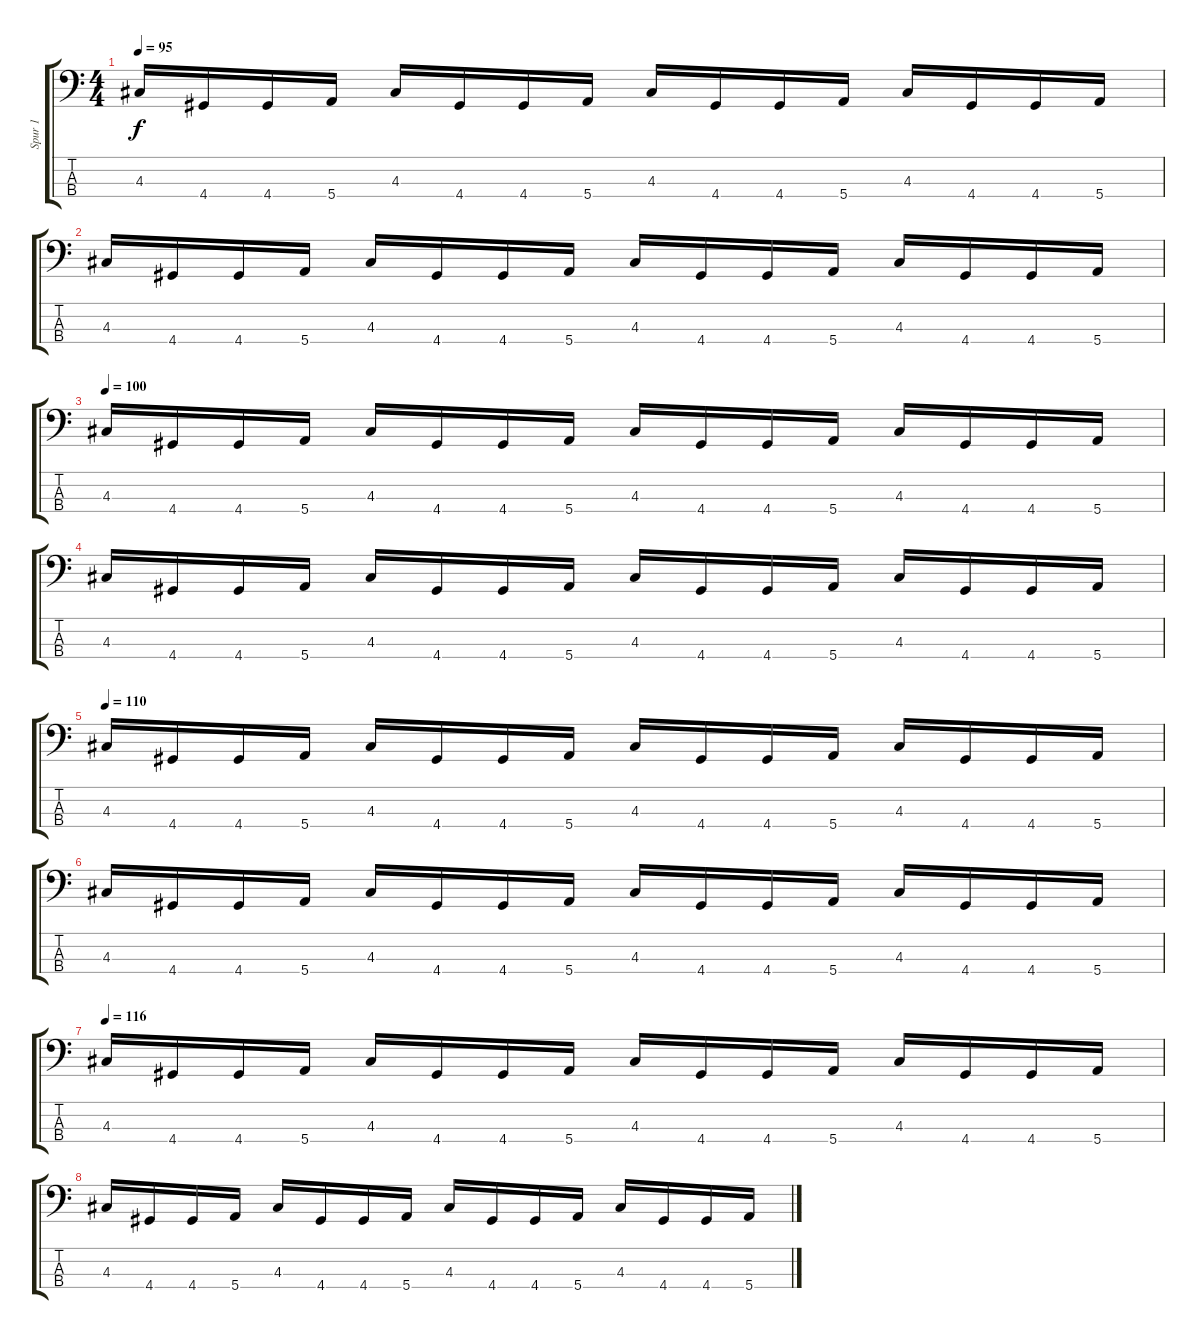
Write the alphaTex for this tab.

\track ("Spur 1" "Spur 1") {instrument electricbassfinger}
\staff {score tabs}
\tuning (G2 D2 A1 E1) {hide}
\ts (4 4)
\tempo 95
\clef f4
\ks c
4.3.16{dy f} 4.4.16 4.4.16 5.4.16 4.3.16 4.4.16 4.4.16 5.4.16 4.3.16 4.4.16 4.4.16 5.4.16 4.3.16 4.4.16 4.4.16 5.4.16 |
4.3.16 4.4.16 4.4.16 5.4.16 4.3.16 4.4.16 4.4.16 5.4.16 4.3.16 4.4.16 4.4.16 5.4.16 4.3.16 4.4.16 4.4.16 5.4.16 |
\tempo 100
4.3.16 4.4.16 4.4.16 5.4.16 4.3.16 4.4.16 4.4.16 5.4.16 4.3.16 4.4.16 4.4.16 5.4.16 4.3.16 4.4.16 4.4.16 5.4.16 |
4.3.16 4.4.16 4.4.16 5.4.16 4.3.16 4.4.16 4.4.16 5.4.16 4.3.16 4.4.16 4.4.16 5.4.16 4.3.16 4.4.16 4.4.16 5.4.16 |
\tempo 110
4.3.16 4.4.16 4.4.16 5.4.16 4.3.16 4.4.16 4.4.16 5.4.16 4.3.16 4.4.16 4.4.16 5.4.16 4.3.16 4.4.16 4.4.16 5.4.16 |
4.3.16 4.4.16 4.4.16 5.4.16 4.3.16 4.4.16 4.4.16 5.4.16 4.3.16 4.4.16 4.4.16 5.4.16 4.3.16 4.4.16 4.4.16 5.4.16 |
\tempo 116
4.3.16 4.4.16 4.4.16 5.4.16 4.3.16 4.4.16 4.4.16 5.4.16 4.3.16 4.4.16 4.4.16 5.4.16 4.3.16 4.4.16 4.4.16 5.4.16 |
4.3.16 4.4.16 4.4.16 5.4.16 4.3.16 4.4.16 4.4.16 5.4.16 4.3.16 4.4.16 4.4.16 5.4.16 4.3.16 4.4.16 4.4.16 5.4.16
